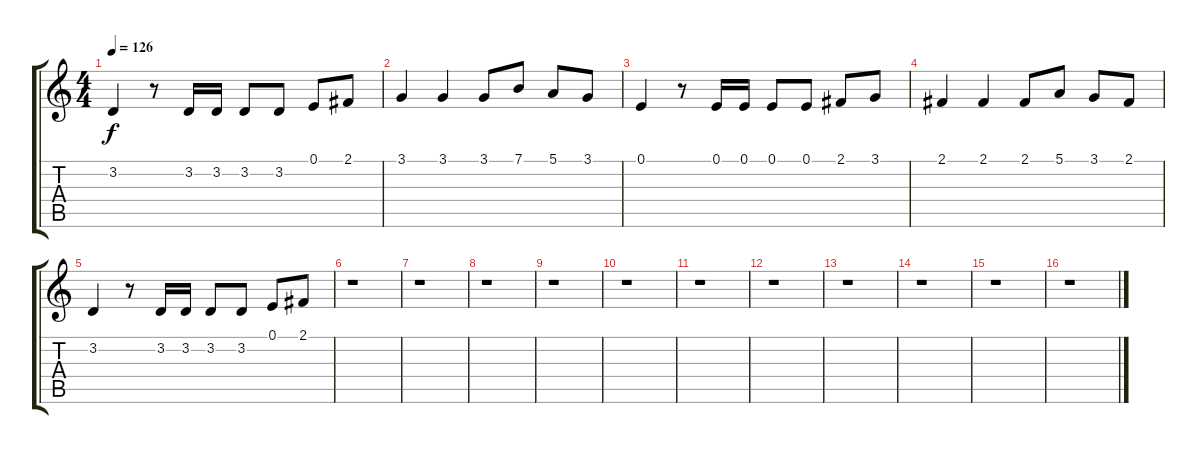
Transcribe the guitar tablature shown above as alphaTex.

\track "" {instrument stringensemble1}
\staff {score tabs}
\tuning (E4 B3 G3 D3 A2 E2) {hide}
\ts (4 4)
\tempo 126
\clef g2
\ks c
3.2.4{dy f volume 11} r.8 3.2.16{volume 12} 3.2.16{volume 12} 3.2.8{volume 12} 3.2.8{volume 12} 0.1.8{volume 12} 2.1.8 |
3.1.4{volume 12} 3.1.4{volume 13} 3.1.8{volume 12} 7.1.8 5.1.8{volume 12} 3.1.8{volume 12} |
0.1.4{volume 12} r.8 0.1.16{volume 13} 0.1.16{volume 13} 0.1.8{volume 14} 0.1.8{volume 14} 2.1.8{volume 14} 3.1.8{volume 13} |
2.1.4{volume 13} 2.1.4{volume 14} 2.1.8{volume 14} 5.1.8{volume 15} 3.1.8{volume 15} 2.1.8{volume 16} |
3.2.4{volume 16} r.8 3.2.16{volume 16} 3.2.16 3.2.8 3.2.8 0.1.8 2.1.8 |
r.1 |
r.1 |
r.1 |
r.1 |
r.1 |
r.1 |
r.1 |
r.1 |
r.1 |
r.1 |
r.1
